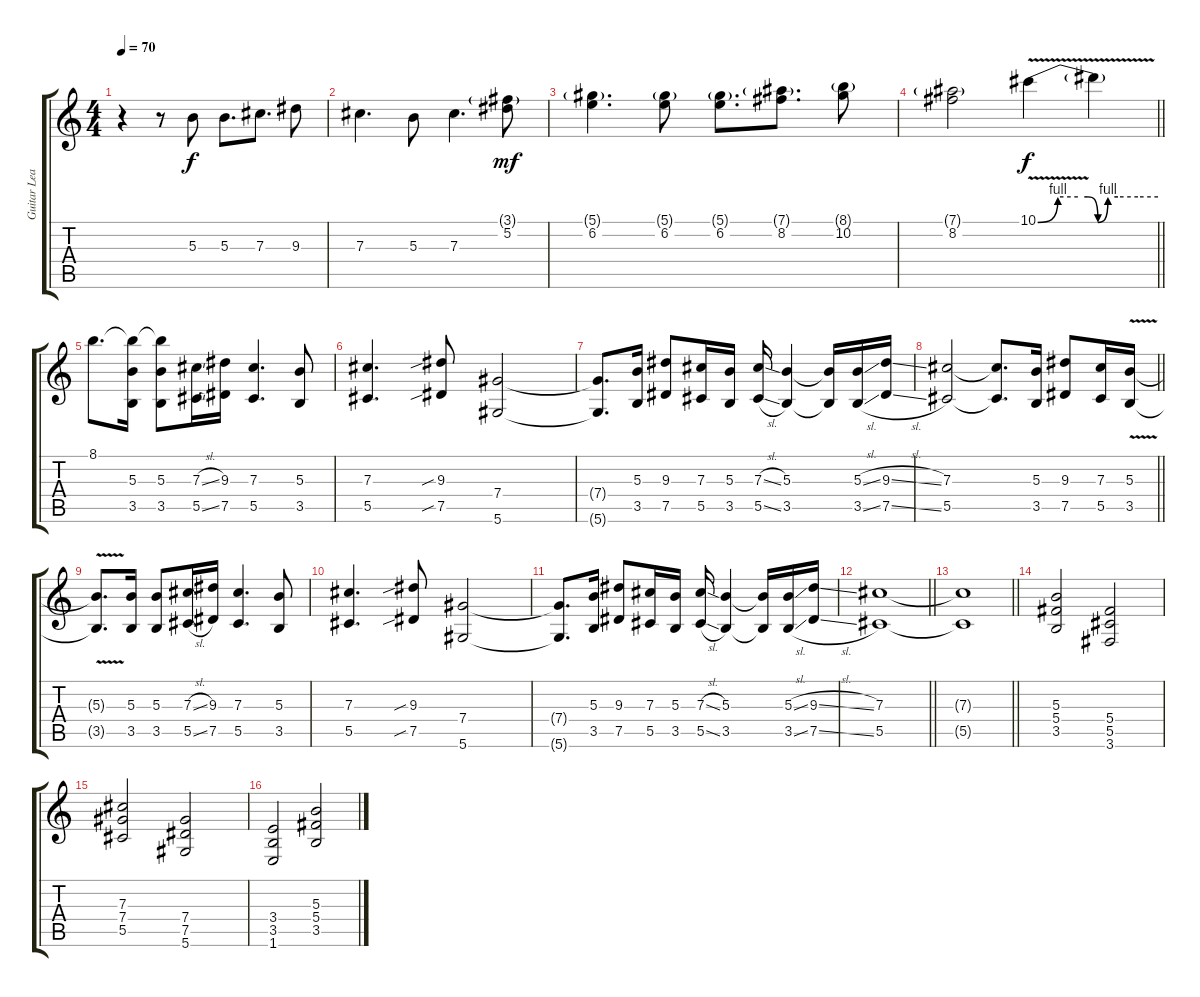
\track ("Guitar Lead" "Guitar Lea") {instrument distortionguitar}
\staff {score tabs}
\tuning (Eb4 Bb3 Gb3 Db3 Ab2 Eb2) {hide}
\ts (4 4)
\tempo 70
\clef g2
\ks c
r.4{dy f} r.8 5.3.8 5.3.8{d} 7.3.8{d} 9.3.8 |
7.3.4{d} 5.3.8 7.3.4{d} (3.1{g} 5.2).8{dy mf} |
(5.1{g} 6.2).4{d} (5.1{g} 6.2).8 (5.1{g} 6.2).8{d} (7.1{g} 8.2).8{d} (8.1{g} 10.2).8 |
\barLineRight lightlight
(7.1{g} 8.2).2 10.1{be (custom 0 0 10 4 20 4 25 4 30 0 35 4 40 4 50 4 60 4) v}.4{dy f} 10.1{t}.4 |
8.1.8{d} (8.1{t} 5.3 3.5).16 (8.1{t} 5.3 3.5).8 (7.3{sl} 5.5{sl}).16 (9.3 7.5).16 (7.3 5.5).4{d} (5.3 3.5).8 |
(7.3 5.5).4{d} (9.3{sib} 7.5{sib}).8 (7.4 5.6).2 |
(7.4{t} 5.6{t}).8{d} (5.3 3.5).16 (9.3 7.5).8 (7.3 5.5).16 (5.3 3.5).16 (7.3{sl} 5.5{sl}).16 (5.3 3.5).4 (5.3{t} 3.5{t}).16 (5.3{sl} 3.5{sl}).16 (9.3{sl} 7.5{sl}).16 |
\barLineRight lightlight
(7.3 5.5).2 (7.3{t} 5.5{t}).8{d} (5.3 3.5).16 (9.3 7.5).8 (7.3 5.5).16 (5.3{v} 3.5{v}).16 |
(5.3{t} 3.5{t}).8{d} (5.3 3.5).16 (5.3 3.5).8 (7.3{sl} 5.5{sl}).16 (9.3 7.5).16 (7.3 5.5).4{d} (5.3 3.5).8 |
(7.3 5.5).4{d} (9.3{sib} 7.5{sib}).8 (7.4 5.6).2 |
(7.4{t} 5.6{t}).8{d} (5.3 3.5).16 (9.3 7.5).8 (7.3 5.5).16 (5.3 3.5).16 (7.3{sl} 5.5{sl}).16 (5.3 3.5).4 (5.3{t} 3.5{t}).16 (5.3{sl} 3.5{sl}).16 (9.3{sl} 7.5{sl}).16 |
\barLineRight lightlight
(7.3 5.5).1 |
\barLineRight lightlight
(7.3{t} 5.5{t}).1 |
(5.3 5.4 3.5).2 (5.4 5.5 3.6).2 |
(7.3 7.4 5.5).2 (7.4 7.5 5.6).2 |
(3.4 3.5 1.6).2 (5.3 5.4 3.5).2
